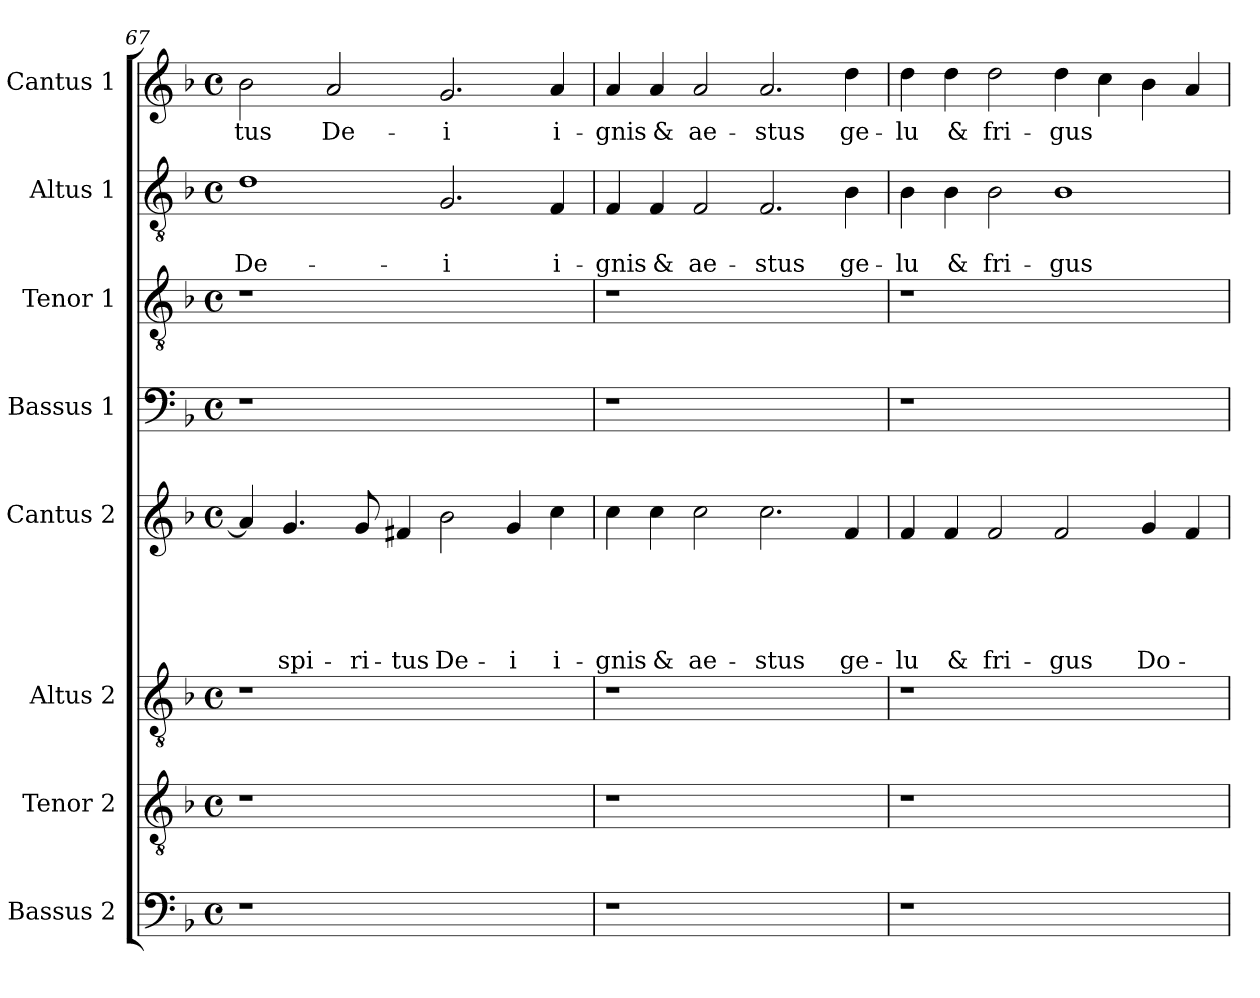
**kern	**kern	**kern	**kern	**text	**text	**text	**text	**text	**kern	**kern	**kern	**text	**text	**kern	**text
*part8	*part7	*part6	*part5	*part5	*part5	*part5	*part5	*part5	*part4	*part3	*part2	*part2	*part2	*part1	*part1
*staff8	*staff7	*staff6	*staff5	*staff5	*staff5	*staff5	*staff5	*staff5	*staff4	*staff3	*staff2	*staff2	*staff2	*staff1	*staff1
*I"Bassus 2	*I"Tenor 2	*I"Altus 2	*I"Cantus 2	*	*	*	*	*	*I"Bassus 1	*I"Tenor 1	*I"Altus 1	*	*	*I"Cantus 1	*
*I'B2	*I'T2	*I'A2	*I'C2	*	*	*	*	*	*I'B1	*I'T1	*I'A1	*	*	*I'C1	*
*clefF4	*clefGv2	*clefGv2	*clefG2	*	*	*	*	*	*clefF4	*clefGv2	*clefGv2	*	*	*clefG2	*
*k[b-]	*k[b-]	*k[b-]	*k[b-]	*	*	*	*	*	*k[b-]	*k[b-]	*k[b-]	*	*	*k[b-]	*
*d:	*d:	*d:	*d:	*	*	*	*	*	*d:	*d:	*d:	*	*	*d:	*
*M4/4	*M4/4	*M4/4	*M4/4	*	*	*	*	*	*M4/4	*M4/4	*M4/4	*	*	*M4/4	*
*met(c)	*met(c)	*met(c)	*met(c)	*	*	*	*	*	*met(c)	*met(c)	*met(c)	*	*	*met(c)	*
=67	=67	=67	=67	=67	=67	=67	=67	=67	=67	=67	=67	=67	=67	=67	=67
1r	1r	1r	4a/]	.	.	.	.	.	1r	1r	1d	.	De-	2b-\	-tus
.	.	.	4.g/	.	.	.	.	spi-	.	.	.	.	.	.	.
.	.	.	.	.	.	.	.	.	.	.	.	.	.	2a/	De-
.	.	.	8g/	.	.	.	.	-ri-	.	.	.	.	.	.	.
.	.	.	4f#X/	.	.	.	.	-tus	.	.	.	.	.	.	.
1ryy	1ryy	1ryy	2b-\	.	.	.	.	De-	1ryy	1ryy	2.G/	.	-i	2.g/	-i
.	.	.	4g/	.	.	.	.	-i	.	.	.	.	.	.	.
.	.	.	4cc\	.	.	.	.	i-	.	.	4F/	.	i-	4a/	i-
=68	=68	=68	=68	=68	=68	=68	=68	=68	=68	=68	=68	=68	=68	=68	=68
1r	1r	1r	4cc\	.	.	.	.	-gnis	1r	1r	4F/	.	-gnis	4a/	-gnis
.	.	.	4cc\	.	.	.	.	&	.	.	4F/	.	&	4a/	&
.	.	.	2cc\	.	.	.	.	ae-	.	.	2F/	.	ae-	2a/	ae-
1ryy	1ryy	1ryy	2.cc\	.	.	.	.	-stus	1ryy	1ryy	2.F/	.	-stus	2.a/	-stus
.	.	.	4f/	.	.	.	.	ge-	.	.	4B-\	.	ge-	4dd\	ge-
=69	=69	=69	=69	=69	=69	=69	=69	=69	=69	=69	=69	=69	=69	=69	=69
1r	1r	1r	4f/	.	.	.	.	-lu	1r	1r	4B-\	.	-lu	4dd\	-lu
.	.	.	4f/	.	.	.	.	&	.	.	4B-\	.	&	4dd\	&
.	.	.	2f/	.	.	.	.	fri-	.	.	2B-\	.	fri-	2dd\	fri-
1ryy	1ryy	1ryy	2f/	.	.	.	.	-gus	1ryy	1ryy	1B-	.	-gus	4dd\	-gus
.	.	.	.	.	.	.	.	.	.	.	.	.	.	4cc\	.
.	.	.	4g/	.	.	.	.	Do-	.	.	.	.	.	4b-\	.
.	.	.	4f/	.	.	.	.	.	.	.	.	.	.	4a/	.
=	=	=	=	=	=	=	=	=	=	=	=	=	=	=	=
*-	*-	*-	*-	*-	*-	*-	*-	*-	*-	*-	*-	*-	*-	*-	*-
